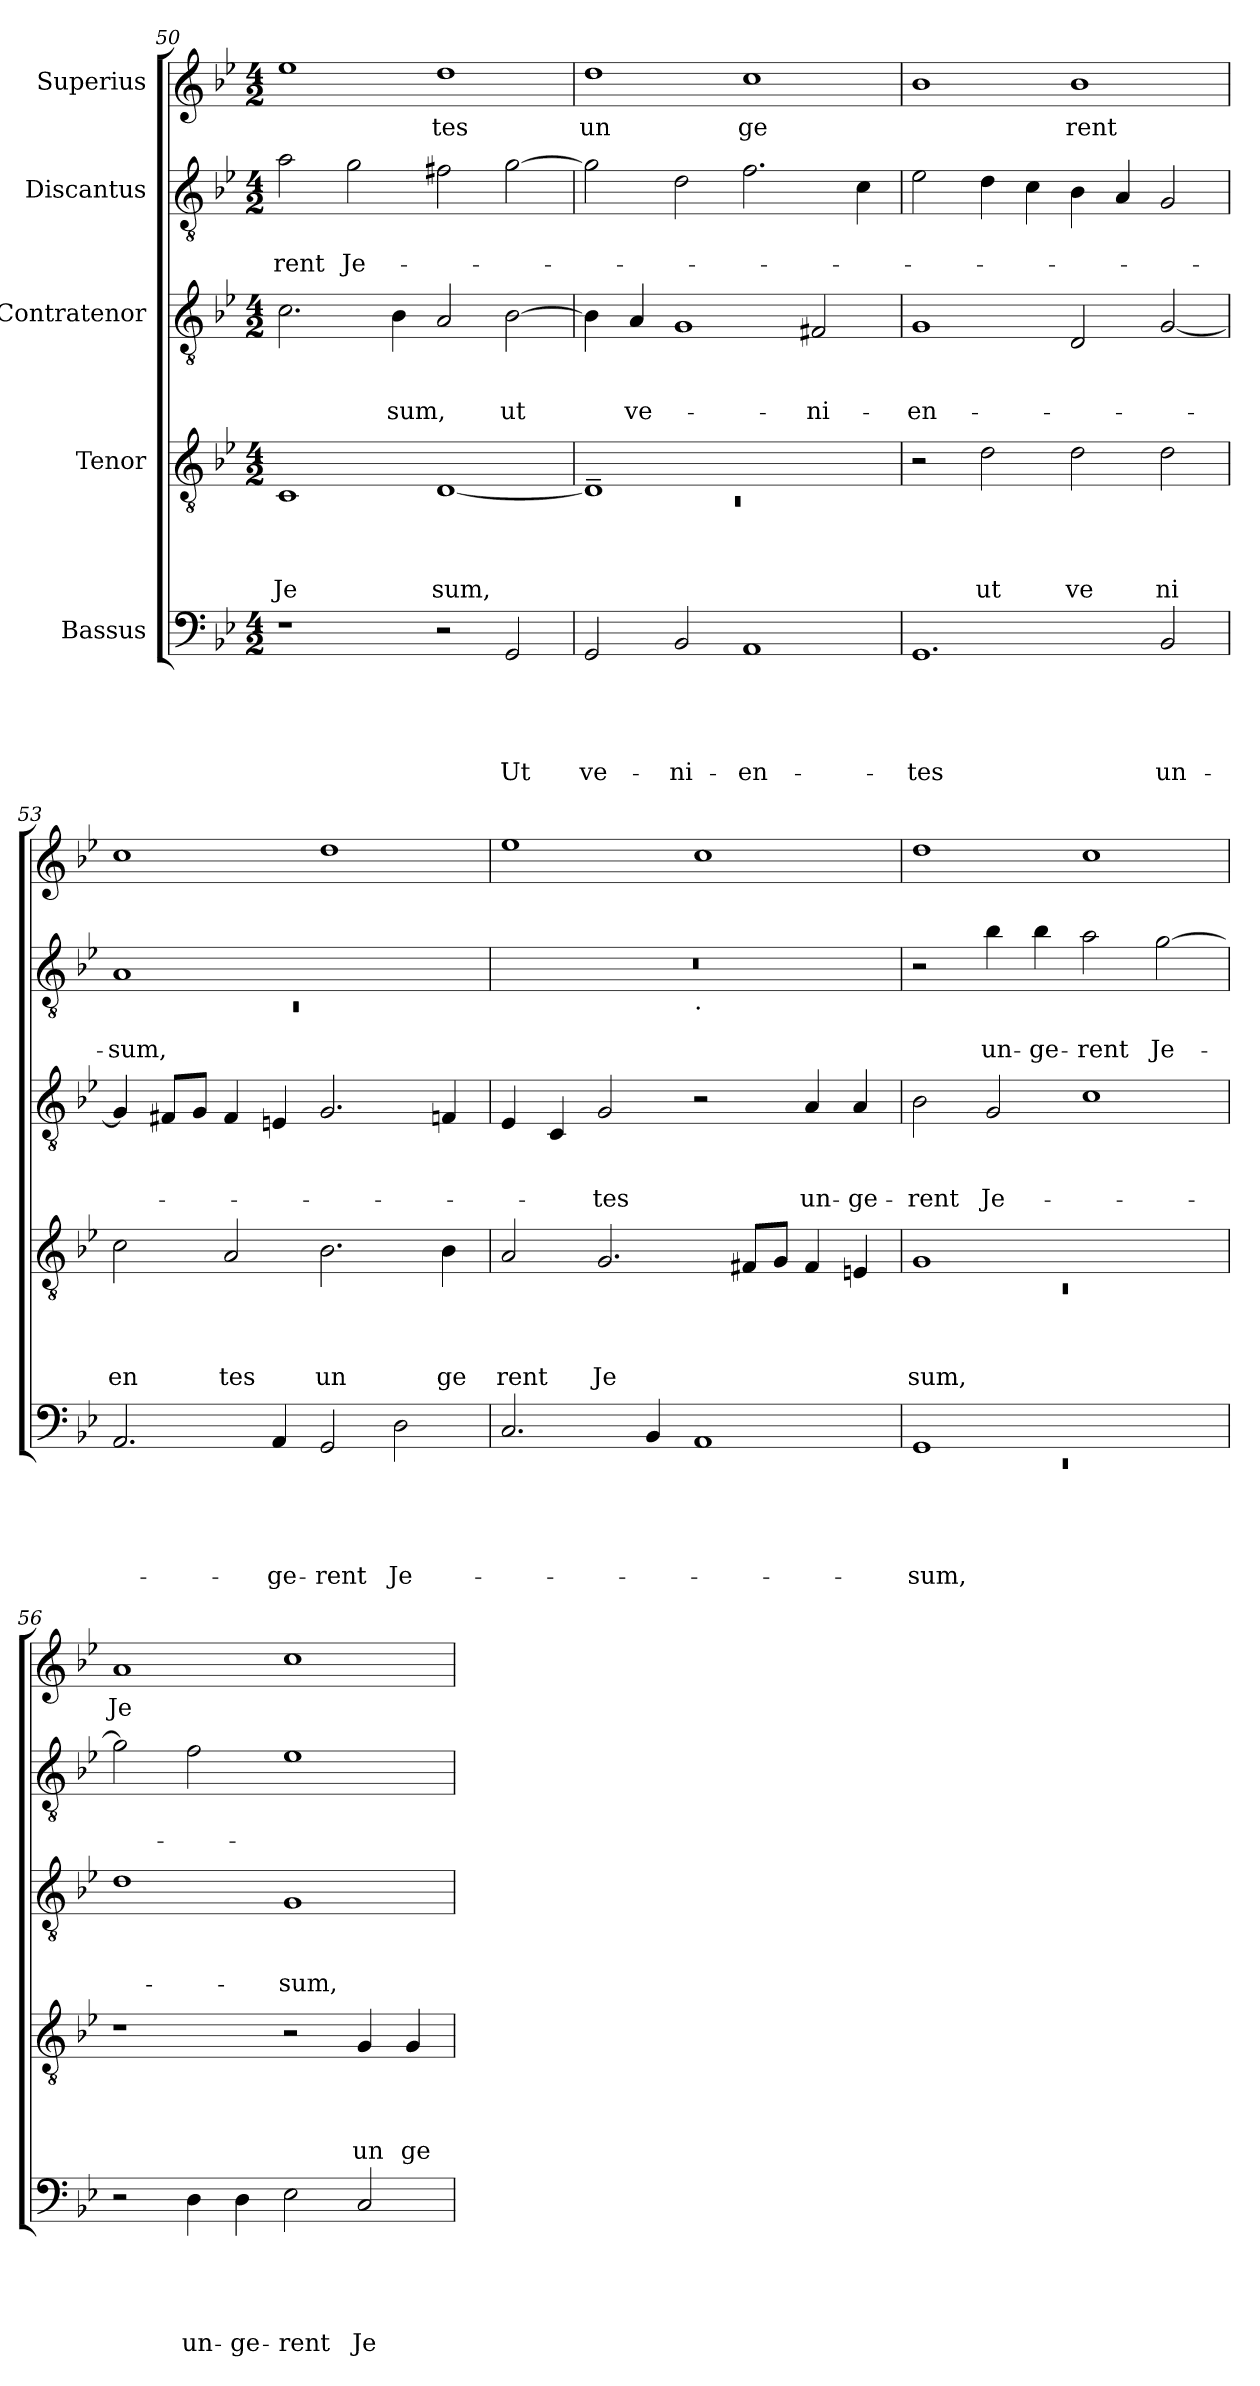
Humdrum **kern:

**kern	**text	**text	**text	**text	**text	**kern	**text	**text	**text	**text	**kern	**text	**text	**text	**kern	**text	**text	**kern	**text
*part5	*part5	*part5	*part5	*part5	*part5	*part4	*part4	*part4	*part4	*part4	*part3	*part3	*part3	*part3	*part2	*part2	*part2	*part1	*part1
*staff5	*staff5	*staff5	*staff5	*staff5	*staff5	*staff4	*staff4	*staff4	*staff4	*staff4	*staff3	*staff3	*staff3	*staff3	*staff2	*staff2	*staff2	*staff1	*staff1
*I"Bassus	*	*	*	*	*	*I"Tenor	*	*	*	*	*I"Contratenor	*	*	*	*I"Discantus	*	*	*I"Superius	*
*clefF4	*	*	*	*	*	*clefGv2	*	*	*	*	*clefGv2	*	*	*	*clefGv2	*	*	*clefG2	*
*k[b-e-]	*	*	*	*	*	*k[b-e-]	*	*	*	*	*k[b-e-]	*	*	*	*k[b-e-]	*	*	*k[b-e-]	*
*B-:	*	*	*	*	*	*B-:	*	*	*	*	*B-:	*	*	*	*B-:	*	*	*B-:	*
*M4/2	*	*	*	*	*	*M4/2	*	*	*	*	*M4/2	*	*	*	*M4/2	*	*	*M4/2	*
=50	=50	=50	=50	=50	=50	=50	=50	=50	=50	=50	=50	=50	=50	=50	=50	=50	=50	=50	=50
!	!	!	!	!	!	!	!	!	!	!LO:LY:b	!	!	!	!	!	!	!LO:LY:b	!	!
1r	.	.	.	.	.	1C	.	.	.	Je	2.c\	.	.	.	2a\	.	-rent	1ee-	.
!	!	!	!	!	!	!	!	!	!	!	!	!	!	!	!	!	!LO:LY:b	!	!
.	.	.	.	.	.	.	.	.	.	.	.	.	.	.	2g\	.	Je-	.	.
!	!	!	!	!	!	!	!	!	!	!	!	!	!	!LO:LY:b	!	!	!	!	!
.	.	.	.	.	.	.	.	.	.	.	4B-\	.	.	sum,	.	.	.	.	.
!	!	!	!	!	!	!	!	!	!	!LO:LY:b	!	!	!	!	!	!	!	!	!LO:LY:b
2r	.	.	.	.	.	[<1D	.	.	.	sum,	2A/	.	.	.	2f#X\	.	.	1dd	-tes
!	!	!	!	!	!LO:LY:b	!	!	!	!	!	!	!	!	!LO:LY:b	!	!	!	!	!
2GG/	.	.	.	.	Ut	.	.	.	.	.	[<2B-\	.	.	ut	[<2g\	.	.	.	.
!!LO:LB:g=z
=51	=51	=51	=51	=51	=51	=51	=51	=51	=51	=51	=51	=51	=51	=51	=51	=51	=51	=51	=51
*	*	*	*	*	*	*^	*	*	*	*	*	*	*	*	*	*	*	*	*
!	!	!	!	!	!LO:LY:b	!	!LO:N:vis=1	!	!	!	!	!	!	!	!	!	!	!	!	!LO:LY:b
2GG/	.	.	.	.	ve-	1D~>]	0rC	.	.	.	.	4B-\]	.	.	.	2g\]	.	.	1dd	un
!	!	!	!	!	!	!	!	!	!	!	!	!	!	!	!LO:LY:b	!	!	!	!	!
.	.	.	.	.	.	.	.	.	.	.	.	4A/	.	.	ve-	.	.	.	.	.
!	!	!	!	!	!LO:LY:b	!	!	!	!	!	!	!	!	!	!	!	!	!	!	!
2BB-/	.	.	.	.	-ni-	.	.	.	.	.	.	1G	.	.	.	2d\	.	.	.	.
!	!	!	!	!	!LO:LY:b	!	!	!	!	!	!	!	!	!	!	!	!	!	!	!LO:LY:b
1AA	.	.	.	.	-en-	1ryy	.	.	.	.	.	.	.	.	.	2.f\	.	.	1cc	ge
!	!	!	!	!	!	!	!	!	!	!	!	!	!	!	!LO:LY:b	!	!	!	!	!
.	.	.	.	.	.	.	.	.	.	.	.	2F#X/	.	.	-ni-	.	.	.	.	.
.	.	.	.	.	.	.	.	.	.	.	.	.	.	.	.	4c\	.	.	.	.
*	*	*	*	*	*	*v	*v	*	*	*	*	*	*	*	*	*	*	*	*	*
=52	=52	=52	=52	=52	=52	=52	=52	=52	=52	=52	=52	=52	=52	=52	=52	=52	=52	=52	=52
!	!	!	!	!	!LO:LY:b	!	!	!	!	!	!	!	!	!LO:LY:b	!	!	!	!	!
1.GG	.	.	.	.	-tes	2r	.	.	.	.	1G	.	.	-en-	2e-\	.	.	1b-	.
!	!	!	!	!	!	!	!	!	!	!LO:LY:b	!	!	!	!	!	!	!	!	!
.	.	.	.	.	.	2d\	.	.	.	ut	.	.	.	.	4d\	.	.	.	.
.	.	.	.	.	.	.	.	.	.	.	.	.	.	.	4c\	.	.	.	.
!	!	!	!	!	!	!	!	!	!	!LO:LY:b	!	!	!	!	!	!	!	!	!LO:LY:b
.	.	.	.	.	.	2d\	.	.	.	ve	2D/	.	.	.	4B-\	.	.	1b-	rent
.	.	.	.	.	.	.	.	.	.	.	.	.	.	.	4A/	.	.	.	.
!	!	!	!	!	!LO:LY:b	!	!	!	!	!LO:LY:b	!	!	!	!	!	!	!	!	!
2BB-/	.	.	.	.	un-	2d\	.	.	.	ni	[<2G/	.	.	.	2G/	.	.	.	.
=53	=53	=53	=53	=53	=53	=53	=53	=53	=53	=53	=53	=53	=53	=53	=53	=53	=53	=53	=53
*	*	*	*	*	*	*	*	*	*	*	*	*	*	*	*^	*	*	*	*
!	!	!	!	!	!	!	!	!	!	!LO:LY:b	!	!	!	!	!	!LO:N:vis=1	!	!LO:LY:b	!	!
2.AA/	.	.	.	.	.	2c\	.	.	.	en	4G/]	.	.	.	1A	0rC	.	-sum,	1cc	.
.	.	.	.	.	.	.	.	.	.	.	8F#X/L	.	.	.	.	.	.	.	.	.
.	.	.	.	.	.	.	.	.	.	.	8G/J	.	.	.	.	.	.	.	.	.
!	!	!	!	!	!	!	!	!	!	!LO:LY:b	!	!	!	!	!	!	!	!	!	!
.	.	.	.	.	.	2A/	.	.	.	tes	4F#/	.	.	.	.	.	.	.	.	.
!	!	!	!	!	!LO:LY:b	!	!	!	!	!	!	!	!	!	!	!	!	!	!	!
4AA/	.	.	.	.	-ge-	.	.	.	.	.	4En/	.	.	.	.	.	.	.	.	.
!	!	!	!	!	!LO:LY:b	!	!	!	!	!LO:LY:b	!	!	!	!	!	!	!	!	!	!
2GG/	.	.	.	.	-rent	2.B-\	.	.	.	un	2.G/	.	.	.	1ryy	.	.	.	1dd	.
!	!	!	!	!	!LO:LY:b	!	!	!	!	!	!	!	!	!	!	!	!	!	!	!
2D\	.	.	.	.	Je-	.	.	.	.	.	.	.	.	.	.	.	.	.	.	.
!	!	!	!	!	!	!	!	!	!	!LO:LY:b	!	!	!	!	!	!	!	!	!	!
.	.	.	.	.	.	4B-\	.	.	.	ge	4Fn/	.	.	.	.	.	.	.	.	.
=54	=54	=54	=54	=54	=54	=54	=54	=54	=54	=54	=54	=54	=54	=54	=54	=54	=54	=54	=54	=54
!	!	!	!	!	!	!	!	!	!	!LO:LY:b	!	!	!	!	!	!	!	!	!	!
2.C/	.	.	.	.	.	2A/	.	.	.	rent	4E-/	.	.	.	0r	1ryy	.	.	1ee-	.
.	.	.	.	.	.	.	.	.	.	.	4C/	.	.	.	.	.	.	.	.	.
!	!	!	!	!	!	!	!	!	!	!LO:LY:b	!	!	!	!LO:LY:b	!	!	!	!	!	!
.	.	.	.	.	.	2.G/	.	.	.	Je	2G/	.	.	-tes	.	.	.	.	.	.
4BB-/	.	.	.	.	.	.	.	.	.	.	.	.	.	.	.	.	.	.	.	.
!	!	!	!	!	!	!	!	!	!	!	!	!	!	!	!	!LO:TX:b:t=.	!	!	!	!
1AA	.	.	.	.	.	.	.	.	.	.	2r	.	.	.	.	1ryy	.	.	1cc	.
.	.	.	.	.	.	8F#X/L	.	.	.	.	.	.	.	.	.	.	.	.	.	.
.	.	.	.	.	.	8G/J	.	.	.	.	.	.	.	.	.	.	.	.	.	.
!	!	!	!	!	!	!	!	!	!	!	!	!	!	!LO:LY:b	!	!	!	!	!	!
.	.	.	.	.	.	4F#/	.	.	.	.	4A/	.	.	un-	.	.	.	.	.	.
!	!	!	!	!	!	!	!	!	!	!	!	!	!	!LO:LY:b	!	!	!	!	!	!
.	.	.	.	.	.	4En/	.	.	.	.	4A/	.	.	-ge-	.	.	.	.	.	.
=55	=55	=55	=55	=55	=55	=55	=55	=55	=55	=55	=55	=55	=55	=55	=55	=55	=55	=55	=55	=55
*^	*	*	*	*	*	*^	*	*	*	*	*	*	*	*	*	*	*	*	*	*
!	!LO:N:vis=1	!	!	!	!	!LO:LY:b	!	!LO:N:vis=1	!	!	!	!LO:LY:b	!	!	!	!LO:LY:b	!	!	!	!	!	!
*	*	*	*	*	*	*	*	*	*	*	*	*	*	*	*	*	*v	*v	*	*	*	*
1GG	0rEE	.	.	.	.	-sum,	1G	0rC	.	.	.	sum,	2B-\	.	.	-rent	2r	.	.	1dd	.
!	!	!	!	!	!	!	!	!	!	!	!	!	!	!	!	!LO:LY:b	!	!	!LO:LY:b	!	!
.	.	.	.	.	.	.	.	.	.	.	.	.	2G/	.	.	Je-	4b-\	.	un-	.	.
!	!	!	!	!	!	!	!	!	!	!	!	!	!	!	!	!	!	!	!LO:LY:b	!	!
.	.	.	.	.	.	.	.	.	.	.	.	.	.	.	.	.	4b-\	.	-ge-	.	.
!	!	!	!	!	!	!	!	!	!	!	!	!	!	!	!	!	!	!	!LO:LY:b	!	!
1ryy	.	.	.	.	.	.	1ryy	.	.	.	.	.	1c	.	.	.	2a\	.	-rent	1cc	.
!	!	!	!	!	!	!	!	!	!	!	!	!	!	!	!	!	!	!	!LO:LY:b	!	!
.	.	.	.	.	.	.	.	.	.	.	.	.	.	.	.	.	[>2g\	.	Je-	.	.
*v	*v	*	*	*	*	*	*	*	*	*	*	*	*	*	*	*	*	*	*	*	*
*	*	*	*	*	*	*v	*v	*	*	*	*	*	*	*	*	*	*	*	*	*
=56	=56	=56	=56	=56	=56	=56	=56	=56	=56	=56	=56	=56	=56	=56	=56	=56	=56	=56	=56
!	!	!	!	!	!	!	!	!	!	!	!	!	!	!	!	!	!	!	!LO:LY:b
2r	.	.	.	.	.	1r	.	.	.	.	1d	.	.	.	2g\]	.	.	1a	Je
!	!	!	!	!	!LO:LY:b	!	!	!	!	!	!	!	!	!	!	!	!	!	!
4D\	.	.	.	.	un-	.	.	.	.	.	.	.	.	.	2f\	.	.	.	.
!	!	!	!	!	!LO:LY:b	!	!	!	!	!	!	!	!	!	!	!	!	!	!
4D\	.	.	.	.	-ge-	.	.	.	.	.	.	.	.	.	.	.	.	.	.
!	!	!	!	!	!LO:LY:b	!	!	!	!	!	!	!	!	!LO:LY:b	!	!	!	!	!
2E-\	.	.	.	.	-rent	2r	.	.	.	.	1G	.	.	-sum,	1e-	.	.	1cc	.
!	!	!	!	!	!LO:LY:b	!	!	!	!	!LO:LY:b	!	!	!	!	!	!	!	!	!
2C/	.	.	.	.	Je-	4G/	.	.	.	un	.	.	.	.	.	.	.	.	.
!	!	!	!	!	!	!	!	!	!	!LO:LY:b	!	!	!	!	!	!	!	!	!
.	.	.	.	.	.	4G/	.	.	.	ge	.	.	.	.	.	.	.	.	.
=	=	=	=	=	=	=	=	=	=	=	=	=	=	=	=	=	=	=	=
*-	*-	*-	*-	*-	*-	*-	*-	*-	*-	*-	*-	*-	*-	*-	*-	*-	*-	*-	*-
